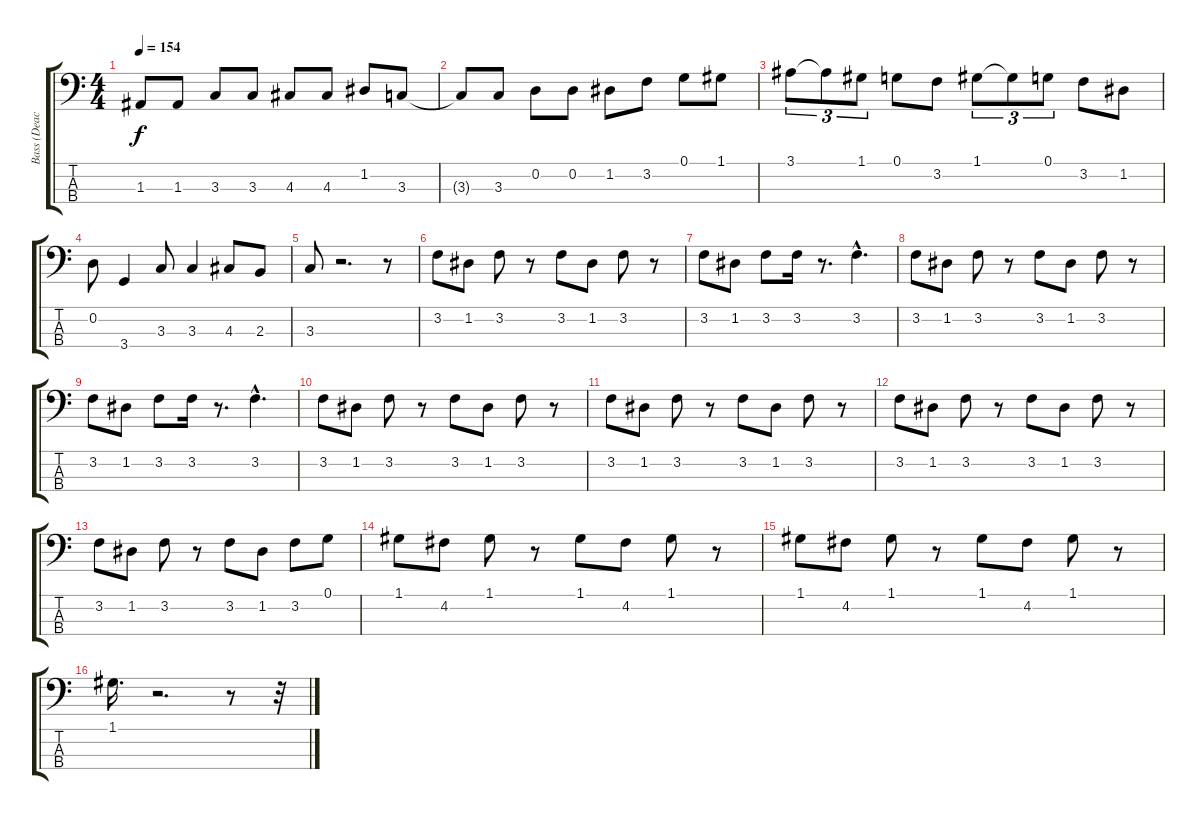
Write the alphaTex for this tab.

\track ("Bass (Deacon)" "Bass (Deac") {instrument electricbassfinger}
\staff {score tabs}
\tuning (G2 D2 A1 E1) {hide}
\ts (4 4)
\tempo 154
\clef f4
\ks c
1.3{t}.8{dy f} 1.3.8 3.3.8 3.3.8 4.3.8 4.3.8 1.2.8 3.3.8 |
3.3{t}.8 3.3.8 0.2.8 0.2.8 1.2.8 3.2.8 0.1.8 1.1.8 |
3.1.8{tu (3 2)} 3.1{t}.8{tu (3 2)} 1.1.8{tu (3 2)} 0.1.8 3.2.8 1.1.8{tu (3 2)} 1.1{t}.8{tu (3 2)} 0.1.8{tu (3 2)} 3.2.8 1.2.8 |
0.2.8 3.4.4 3.3.8 3.3.4 4.3.8 2.3.8 |
3.3.8 r.2{d} r.8 |
3.2.8 1.2.8 3.2.8 r.8 3.2.8 1.2.8 3.2.8 r.8 |
3.2.8 1.2.8 3.2.8 3.2.16 r.8{d} 3.2{hac}.4{d} |
3.2.8 1.2.8 3.2.8 r.8 3.2.8 1.2.8 3.2.8 r.8 |
3.2.8 1.2.8 3.2.8 3.2.16 r.8{d} 3.2{hac}.4{d} |
3.2.8 1.2.8 3.2.8 r.8 3.2.8 1.2.8 3.2.8 r.8 |
3.2.8 1.2.8 3.2.8 r.8 3.2.8 1.2.8 3.2.8 r.8 |
3.2.8 1.2.8 3.2.8 r.8 3.2.8 1.2.8 3.2.8 r.8 |
3.2.8 1.2.8 3.2.8 r.8 3.2.8 1.2.8 3.2.8 0.1.8 |
1.1.8 4.2.8 1.1.8 r.8 1.1.8 4.2.8 1.1.8 r.8 |
1.1.8 4.2.8 1.1.8 r.8 1.1.8 4.2.8 1.1.8 r.8 |
1.1.16{d} r.2{d} r.8 r.32
